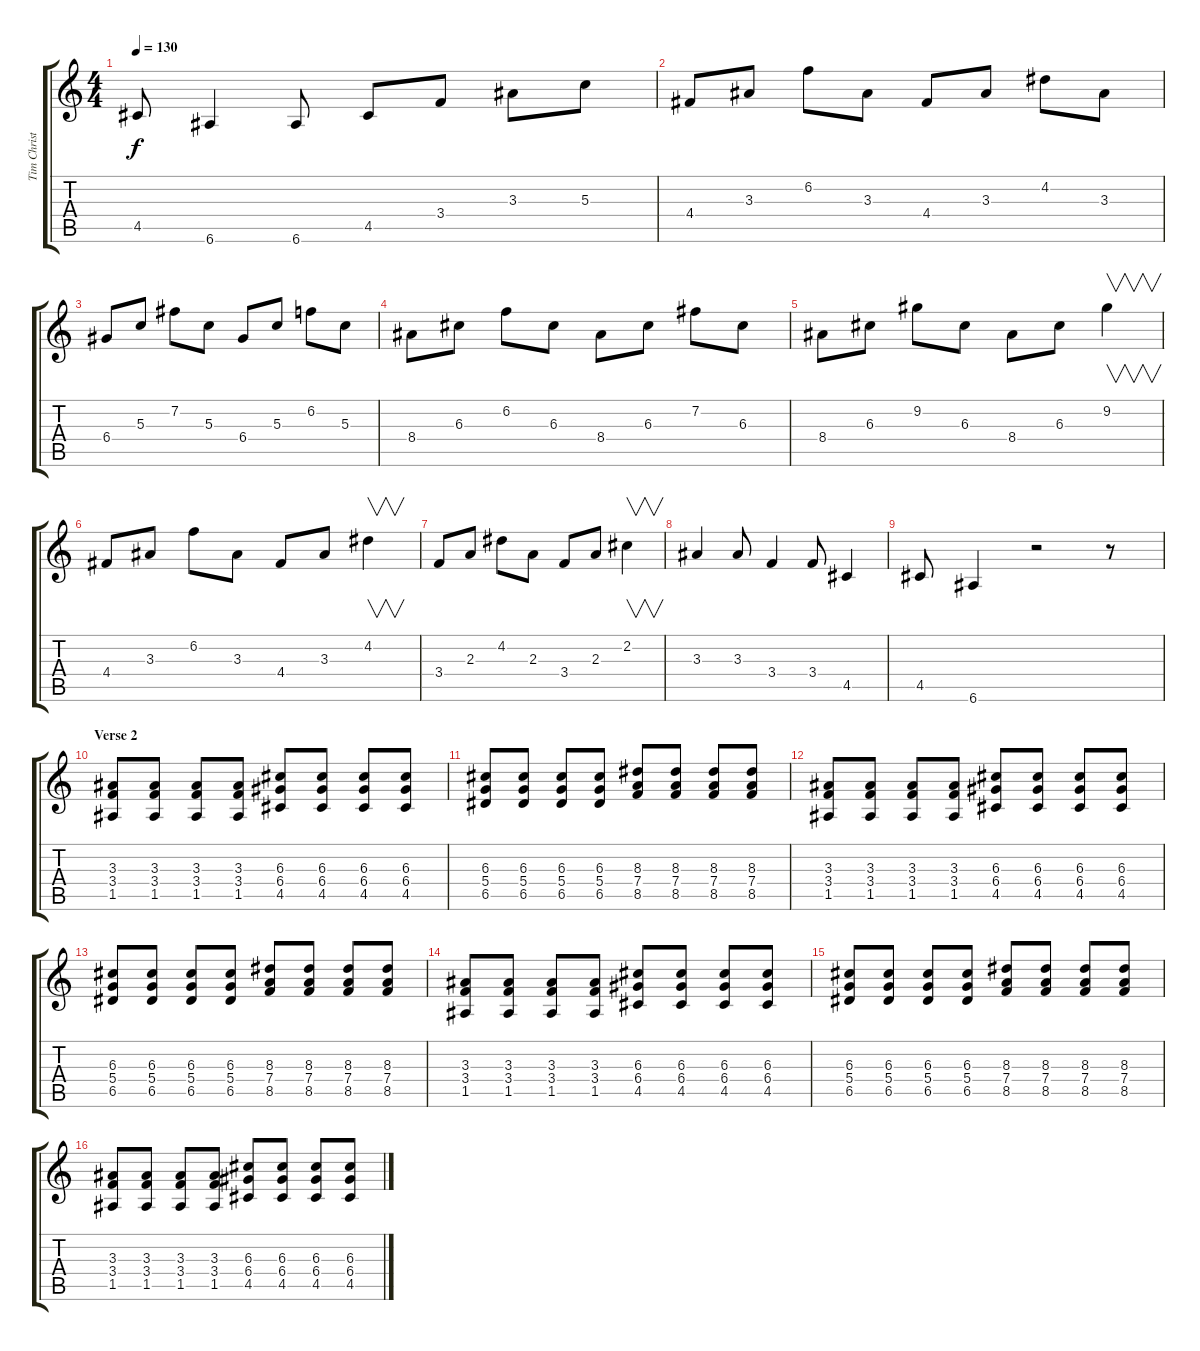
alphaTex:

\track ("Tim Christensen" "Tim Christ") {instrument overdrivenguitar}
\staff {score tabs}
\tuning (E4 B3 G3 D3 A2 E2) {hide}
\ts (4 4)
\tempo 130
\clef g2
\ks c
4.5.8{dy f} 6.6.4 6.6.8 4.5.8 3.4.8 3.3.8 5.3.8 |
4.4.8 3.3.8 6.2.8 3.3.8 4.4.8 3.3.8 4.2.8 3.3.8 |
6.4.8 5.3.8 7.2.8 5.3.8 6.4.8 5.3.8 6.2.8 5.3.8 |
8.4.8 6.3.8 6.2.8 6.3.8 8.4.8 6.3.8 7.2.8 6.3.8 |
8.4.8 6.3.8 9.2.8 6.3.8 8.4.8 6.3.8 9.2.4{v} |
4.4.8 3.3.8 6.2.8 3.3.8 4.4.8 3.3.8 4.2.4{v} |
3.4.8 2.3.8 4.2.8 2.3.8 3.4.8 2.3.8 2.2.4{v} |
3.3.4 3.3.8 3.4.4 3.4.8 4.5.4 |
4.5.8 6.6.4 r.2 r.8 |
\section ("" "Verse 2")
(3.3 3.4 1.5).8 (3.3 3.4 1.5).8 (3.3 3.4 1.5).8 (3.3 3.4 1.5).8 (6.3 6.4 4.5).8 (6.3 6.4 4.5).8 (6.3 6.4 4.5).8 (6.3 6.4 4.5).8 |
(6.3 5.4 6.5).8 (6.3 5.4 6.5).8 (6.3 5.4 6.5).8 (6.3 5.4 6.5).8 (8.3 7.4 8.5).8 (8.3 7.4 8.5).8 (8.3 7.4 8.5).8 (8.3 7.4 8.5).8 |
(3.3 3.4 1.5).8 (3.3 3.4 1.5).8 (3.3 3.4 1.5).8 (3.3 3.4 1.5).8 (6.3 6.4 4.5).8 (6.3 6.4 4.5).8 (6.3 6.4 4.5).8 (6.3 6.4 4.5).8 |
(6.3 5.4 6.5).8 (6.3 5.4 6.5).8 (6.3 5.4 6.5).8 (6.3 5.4 6.5).8 (8.3 7.4 8.5).8 (8.3 7.4 8.5).8 (8.3 7.4 8.5).8 (8.3 7.4 8.5).8 |
(3.3 3.4 1.5).8 (3.3 3.4 1.5).8 (3.3 3.4 1.5).8 (3.3 3.4 1.5).8 (6.3 6.4 4.5).8 (6.3 6.4 4.5).8 (6.3 6.4 4.5).8 (6.3 6.4 4.5).8 |
(6.3 5.4 6.5).8 (6.3 5.4 6.5).8 (6.3 5.4 6.5).8 (6.3 5.4 6.5).8 (8.3 7.4 8.5).8 (8.3 7.4 8.5).8 (8.3 7.4 8.5).8 (8.3 7.4 8.5).8 |
(3.3 3.4 1.5).8 (3.3 3.4 1.5).8 (3.3 3.4 1.5).8 (3.3 3.4 1.5).8 (6.3 6.4 4.5).8 (6.3 6.4 4.5).8 (6.3 6.4 4.5).8 (6.3 6.4 4.5).8
